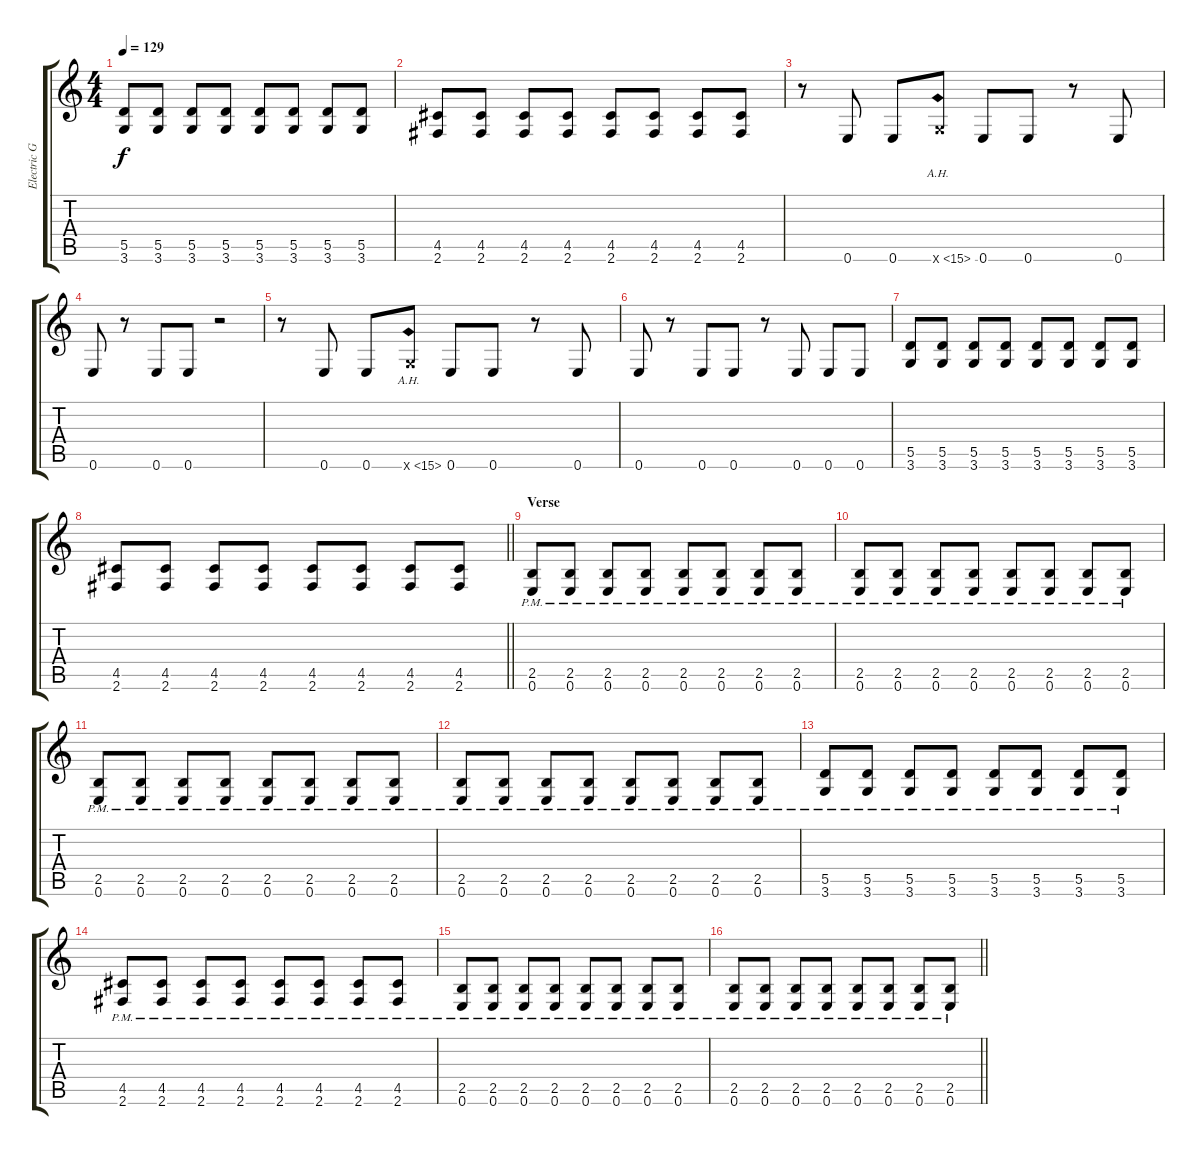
\track ("Electric Guitar" "Electric G") {instrument overdrivenguitar}
\staff {score tabs}
\tuning (E4 B3 G3 D3 A2 E2) {hide}
\ts (4 4)
\tempo 129
\clef g2
\ks c
(5.5 3.6).8{dy f} (5.5 3.6).8 (5.5 3.6).8 (5.5 3.6).8 (5.5 3.6).8 (5.5 3.6).8 (5.5 3.6).8 (5.5 3.6).8 |
(4.5 2.6).8 (4.5 2.6).8 (4.5 2.6).8 (4.5 2.6).8 (4.5 2.6).8 (4.5 2.6).8 (4.5 2.6).8 (4.5 2.6).8 |
r.8 0.6.8 0.6.8 3.6{ah 12 x}.8 0.6.8 0.6.8 r.8 0.6.8 |
0.6.8 r.8 0.6.8 0.6.8 r.2 |
r.8 0.6.8 0.6.8 3.6{ah 12 x}.8 0.6.8 0.6.8 r.8 0.6.8 |
0.6.8 r.8 0.6.8 0.6.8 r.8 0.6.8 0.6.8 0.6.8 |
(5.5 3.6).8 (5.5 3.6).8 (5.5 3.6).8 (5.5 3.6).8 (5.5 3.6).8 (5.5 3.6).8 (5.5 3.6).8 (5.5 3.6).8 |
\barLineRight lightlight
(4.5 2.6).8 (4.5 2.6).8 (4.5 2.6).8 (4.5 2.6).8 (4.5 2.6).8 (4.5 2.6).8 (4.5 2.6).8 (4.5 2.6).8 |
\section ("" "Verse")
(2.5{pm} 0.6{pm}).8 (2.5{pm} 0.6{pm}).8 (2.5{pm} 0.6{pm}).8 (2.5{pm} 0.6{pm}).8 (2.5{pm} 0.6{pm}).8 (2.5{pm} 0.6{pm}).8 (2.5{pm} 0.6{pm}).8 (2.5{pm} 0.6{pm}).8 |
(2.5{pm} 0.6{pm}).8 (2.5{pm} 0.6{pm}).8 (2.5{pm} 0.6{pm}).8 (2.5{pm} 0.6{pm}).8 (2.5{pm} 0.6{pm}).8 (2.5{pm} 0.6{pm}).8 (2.5{pm} 0.6{pm}).8 (2.5{pm} 0.6{pm}).8 |
(2.5{pm} 0.6{pm}).8 (2.5{pm} 0.6{pm}).8 (2.5{pm} 0.6{pm}).8 (2.5{pm} 0.6{pm}).8 (2.5{pm} 0.6{pm}).8 (2.5{pm} 0.6{pm}).8 (2.5{pm} 0.6{pm}).8 (2.5{pm} 0.6{pm}).8 |
(2.5{pm} 0.6{pm}).8 (2.5{pm} 0.6{pm}).8 (2.5{pm} 0.6{pm}).8 (2.5{pm} 0.6{pm}).8 (2.5{pm} 0.6{pm}).8 (2.5{pm} 0.6{pm}).8 (2.5{pm} 0.6{pm}).8 (2.5{pm} 0.6{pm}).8 |
(5.5{pm} 3.6{pm}).8 (5.5{pm} 3.6{pm}).8 (5.5{pm} 3.6{pm}).8 (5.5{pm} 3.6{pm}).8 (5.5{pm} 3.6{pm}).8 (5.5{pm} 3.6{pm}).8 (5.5{pm} 3.6{pm}).8 (5.5{pm} 3.6{pm}).8 |
(4.5{pm} 2.6{pm}).8 (4.5{pm} 2.6{pm}).8 (4.5{pm} 2.6{pm}).8 (4.5{pm} 2.6{pm}).8 (4.5{pm} 2.6{pm}).8 (4.5{pm} 2.6{pm}).8 (4.5{pm} 2.6{pm}).8 (4.5{pm} 2.6{pm}).8 |
(2.5{pm} 0.6{pm}).8 (2.5{pm} 0.6{pm}).8 (2.5{pm} 0.6{pm}).8 (2.5{pm} 0.6{pm}).8 (2.5{pm} 0.6{pm}).8 (2.5{pm} 0.6{pm}).8 (2.5{pm} 0.6{pm}).8 (2.5{pm} 0.6{pm}).8 |
\barLineRight lightlight
(2.5{pm} 0.6{pm}).8 (2.5{pm} 0.6{pm}).8 (2.5{pm} 0.6{pm}).8 (2.5{pm} 0.6{pm}).8 (2.5{pm} 0.6{pm}).8 (2.5{pm} 0.6{pm}).8 (2.5{pm} 0.6{pm}).8 (2.5{pm} 0.6{pm}).8
